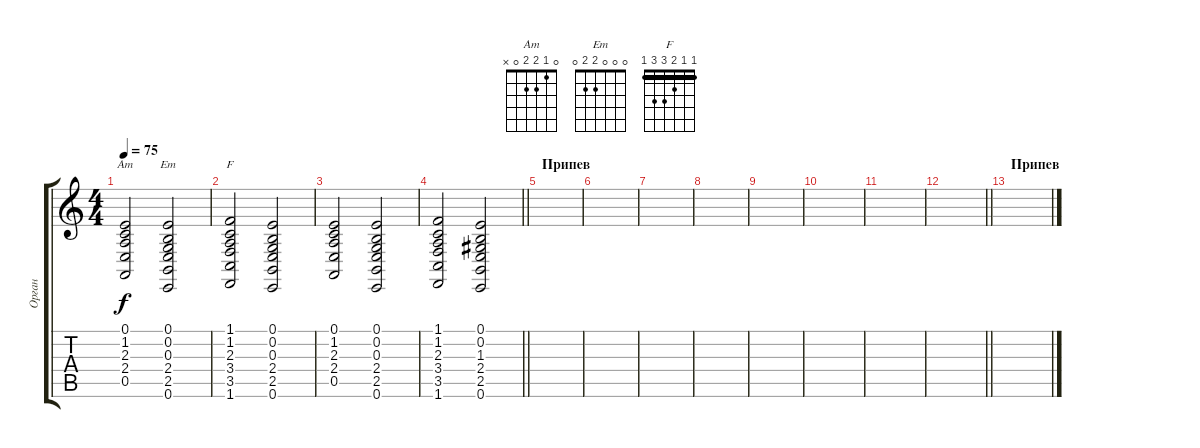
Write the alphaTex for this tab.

\track ("Орган" "Орган") {instrument rockorgan}
\staff {score tabs}
\tuning (E4 B3 G3 D3 A2 E2) {hide}
\chord ("Am" 0 1 2 2 0 x)
\chord ("Em" 0 0 0 2 2 0)
\chord ("F" 1 1 2 3 3 1) {barre 1}
\ts (4 4)
\tempo 75
\clef g2
\ks c
(0.1 1.2 2.3 2.4 0.5).2{ch "Am" dy f} (0.1 0.2 0.3 2.4 2.5 0.6).2{ch "Em"} |
(1.1 1.2 2.3 3.4 3.5 1.6).2{ch "F"} (0.1 0.2 0.3 2.4 2.5 0.6).2 |
(0.1 1.2 2.3 2.4 0.5).2 (0.1 0.2 0.3 2.4 2.5 0.6).2 |
\barLineRight lightlight
(1.1 1.2 2.3 3.4 3.5 1.6).2 (0.1 0.2 1.3 2.4 2.5 0.6).2 |
\section ("" "Припев")
|
|
|
|
|
|
|
\barLineRight lightlight
|
\section ("" "Припев")
